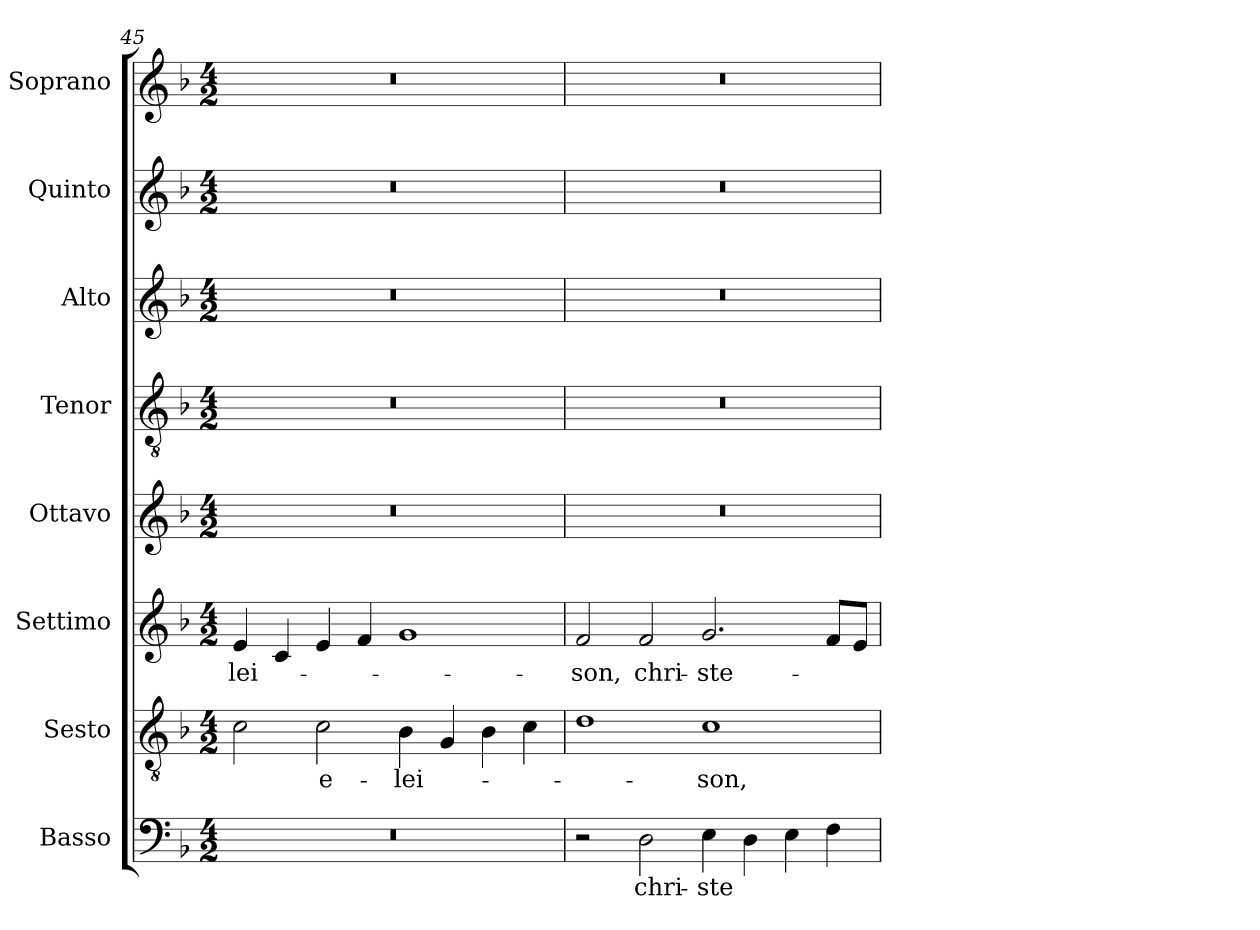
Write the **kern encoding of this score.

**kern	**text	**kern	**text	**kern	**text	**kern	**kern	**kern	**kern	**kern
*part8	*part8	*part7	*part7	*part6	*part6	*part5	*part4	*part3	*part2	*part1
*staff8	*staff8	*staff7	*staff7	*staff6	*staff6	*staff5	*staff4	*staff3	*staff2	*staff1
*I"Basso	*	*I"Sesto	*	*I"Settimo	*	*I"Ottavo	*I"Tenor	*I"Alto	*I"Quinto	*I"Soprano
*I'B.	*	*I'Ss.	*	*I'St.	*	*I'Ot.	*I'T.	*I'A.	*I'Q.	*I'S.
*clefF4	*	*clefGv2	*	*clefG2	*	*clefG2	*clefGv2	*clefG2	*clefG2	*clefG2
*	*	*ITrd7c12	*	*	*	*	*ITrd7c12	*	*	*
*k[b-]	*	*k[b-]	*	*k[b-]	*	*k[b-]	*k[b-]	*k[b-]	*k[b-]	*k[b-]
*F:	*	*F:	*	*F:	*	*F:	*F:	*F:	*F:	*F:
*M4/2	*	*M4/2	*	*M4/2	*	*M4/2	*M4/2	*M4/2	*M4/2	*M4/2
=45	=45	=45	=45	=45	=45	=45	=45	=45	=45	=45
!LO:N:vis=1	!	!	!	!	!	!	!	!	!	!
!	!	!	!	!	!LO:LY:b:color=#000000	!LO:N:vis=1	!LO:N:vis=1	!LO:N:vis=1	!LO:N:vis=1	!LO:N:vis=1
0r	.	2Ci\	.	4ei/	-lei-	0r	0r	0r	0r	0r
.	.	.	.	4ci/	.	.	.	.	.	.
!	!	!	!LO:LY:b:color=#000000	!	!	!	!	!	!	!
.	.	2Ci\	e-	4ei/	.	.	.	.	.	.
.	.	.	.	4fi/	.	.	.	.	.	.
!	!	!	!LO:LY:b:color=#000000	!	!	!	!	!	!	!
.	.	4BB-i\	-lei-	1gi	.	.	.	.	.	.
.	.	4GGi/	.	.	.	.	.	.	.	.
.	.	4BB-i\	.	.	.	.	.	.	.	.
.	.	4Ci\	.	.	.	.	.	.	.	.
=46	=46	=46	=46	=46	=46	=46	=46	=46	=46	=46
!	!	!	!	!	!LO:LY:b:color=#000000	!LO:N:vis=1	!LO:N:vis=1	!LO:N:vis=1	!LO:N:vis=1	!LO:N:vis=1
2r	.	1Di	.	2fi/	-son,	0r	0r	0r	0r	0r
!	!LO:LY:b:color=#000000	!	!	!	!	!	!	!	!	!
!	!	!	!	!	!LO:LY:b:color=#000000	!	!	!	!	!
2Di\	chri-	.	.	2fi/	chri-	.	.	.	.	.
!	!LO:LY:b:color=#000000	!	!	!	!	!	!	!	!	!
!	!	!	!LO:LY:b:color=#000000	!	!	!	!	!	!	!
!	!	!	!	!	!LO:LY:b:color=#000000	!	!	!	!	!
4Ei\	-ste	1Ci	-son,	2.gi/	-ste-	.	.	.	.	.
4Di\	.	.	.	.	.	.	.	.	.	.
4Ei\	.	.	.	.	.	.	.	.	.	.
4Fi\	.	.	.	8fi/L	.	.	.	.	.	.
.	.	.	.	8ei/J	.	.	.	.	.	.
=	=	=	=	=	=	=	=	=	=	=
*-	*-	*-	*-	*-	*-	*-	*-	*-	*-	*-
